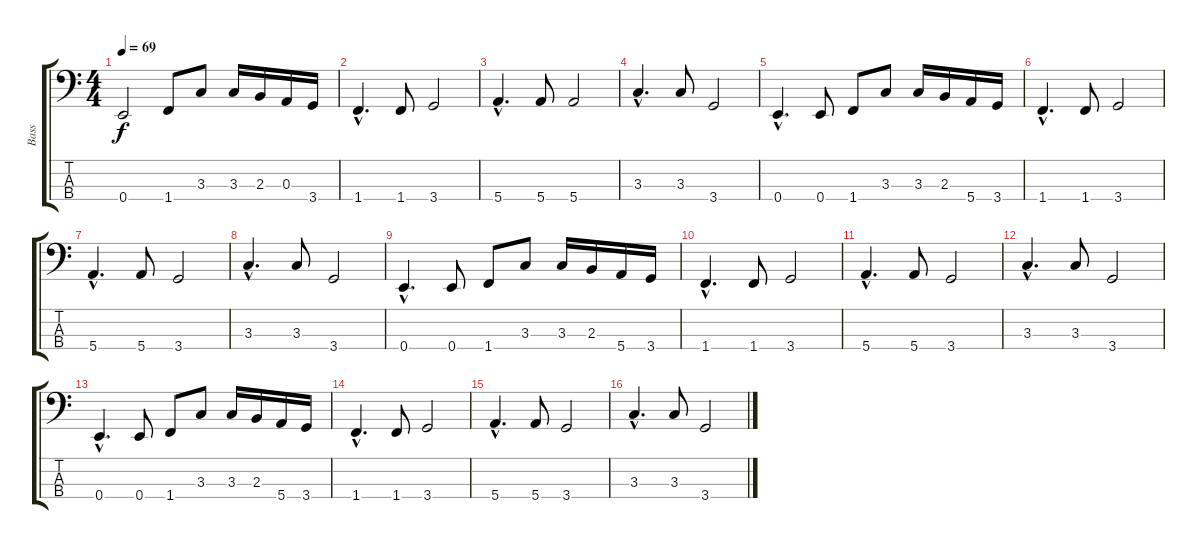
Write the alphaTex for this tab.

\track ("Bass" "Bass") {instrument electricbassfinger}
\staff {score tabs}
\tuning (G2 D2 A1 E1) {hide}
\ts (4 4)
\tempo 69
\clef f4
\ks c
0.4.2{dy f} 1.4.8 3.3.8 3.3.16 2.3.16 0.3.16 3.4.16 |
1.4{hac}.4{d} 1.4.8 3.4.2 |
5.4{hac}.4{d} 5.4.8 5.4.2 |
3.3{hac}.4{d} 3.3.8 3.4.2 |
0.4{hac}.4{d} 0.4.8 1.4.8 3.3.8 3.3.16 2.3.16 5.4.16 3.4.16 |
1.4{hac}.4{d} 1.4.8 3.4.2 |
5.4{hac}.4{d} 5.4.8 3.4.2 |
3.3{hac}.4{d} 3.3.8 3.4.2 |
0.4{hac}.4{d} 0.4.8 1.4.8 3.3.8 3.3.16 2.3.16 5.4.16 3.4.16 |
1.4{hac}.4{d} 1.4.8 3.4.2 |
5.4{hac}.4{d} 5.4.8 3.4.2 |
3.3{hac}.4{d} 3.3.8 3.4.2 |
0.4{hac}.4{d} 0.4.8 1.4.8 3.3.8 3.3.16 2.3.16 5.4.16 3.4.16 |
1.4{hac}.4{d} 1.4.8 3.4.2 |
5.4{hac}.4{d} 5.4.8 3.4.2 |
3.3{hac}.4{d} 3.3.8 3.4.2
